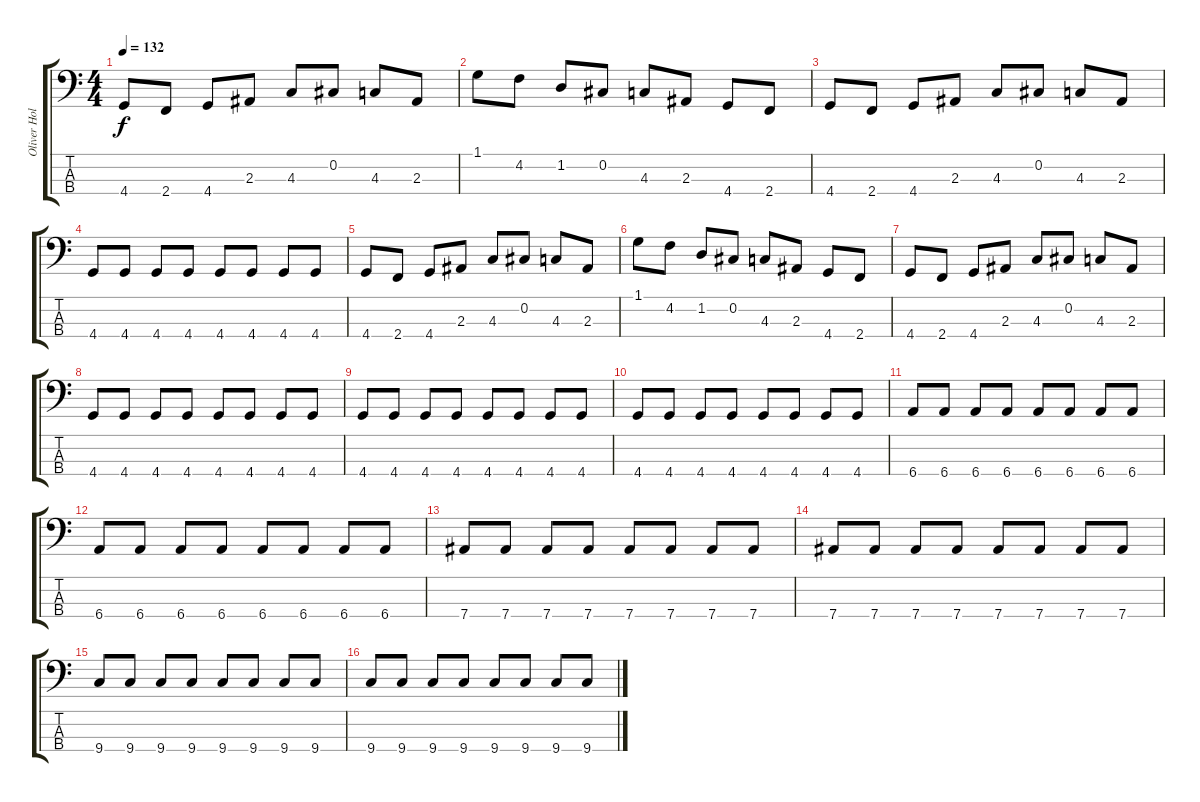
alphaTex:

\track ("Oliver Holzwarth" "Oliver Hol") {instrument slapbass2}
\staff {score tabs}
\tuning (Gb2 Db2 Ab1 Eb1) {hide}
\ts (4 4)
\tempo 132
\clef f4
\ks c
4.4.8{dy f volume 10 instrument synthbass2} 2.4.8 4.4.8 2.3.8 4.3.8 0.2.8 4.3.8 2.3.8 |
1.1.8 4.2.8 1.2.8 0.2.8 4.3.8 2.3.8 4.4.8 2.4.8 |
4.4.8 2.4.8 4.4.8 2.3.8 4.3.8 0.2.8 4.3.8 2.3.8 |
4.4.8 4.4.8 4.4.8 4.4.8 4.4.8 4.4.8 4.4.8 4.4.8 |
4.4.8 2.4.8 4.4.8 2.3.8 4.3.8 0.2.8 4.3.8 2.3.8 |
1.1.8 4.2.8 1.2.8 0.2.8 4.3.8 2.3.8 4.4.8 2.4.8 |
4.4.8 2.4.8 4.4.8 2.3.8 4.3.8 0.2.8 4.3.8 2.3.8 |
4.4.8 4.4.8 4.4.8 4.4.8 4.4.8 4.4.8 4.4.8 4.4.8 |
4.4.8{volume 15 instrument slapbass2} 4.4.8 4.4.8 4.4.8 4.4.8 4.4.8 4.4.8 4.4.8 |
4.4.8 4.4.8 4.4.8 4.4.8 4.4.8 4.4.8 4.4.8 4.4.8 |
6.4.8 6.4.8 6.4.8 6.4.8 6.4.8 6.4.8 6.4.8 6.4.8 |
6.4.8 6.4.8 6.4.8 6.4.8 6.4.8 6.4.8 6.4.8 6.4.8 |
7.4.8 7.4.8 7.4.8 7.4.8 7.4.8 7.4.8 7.4.8 7.4.8 |
7.4.8 7.4.8 7.4.8 7.4.8 7.4.8 7.4.8 7.4.8 7.4.8 |
9.4.8 9.4.8 9.4.8 9.4.8 9.4.8 9.4.8 9.4.8 9.4.8 |
9.4.8 9.4.8 9.4.8 9.4.8 9.4.8 9.4.8 9.4.8 9.4.8
